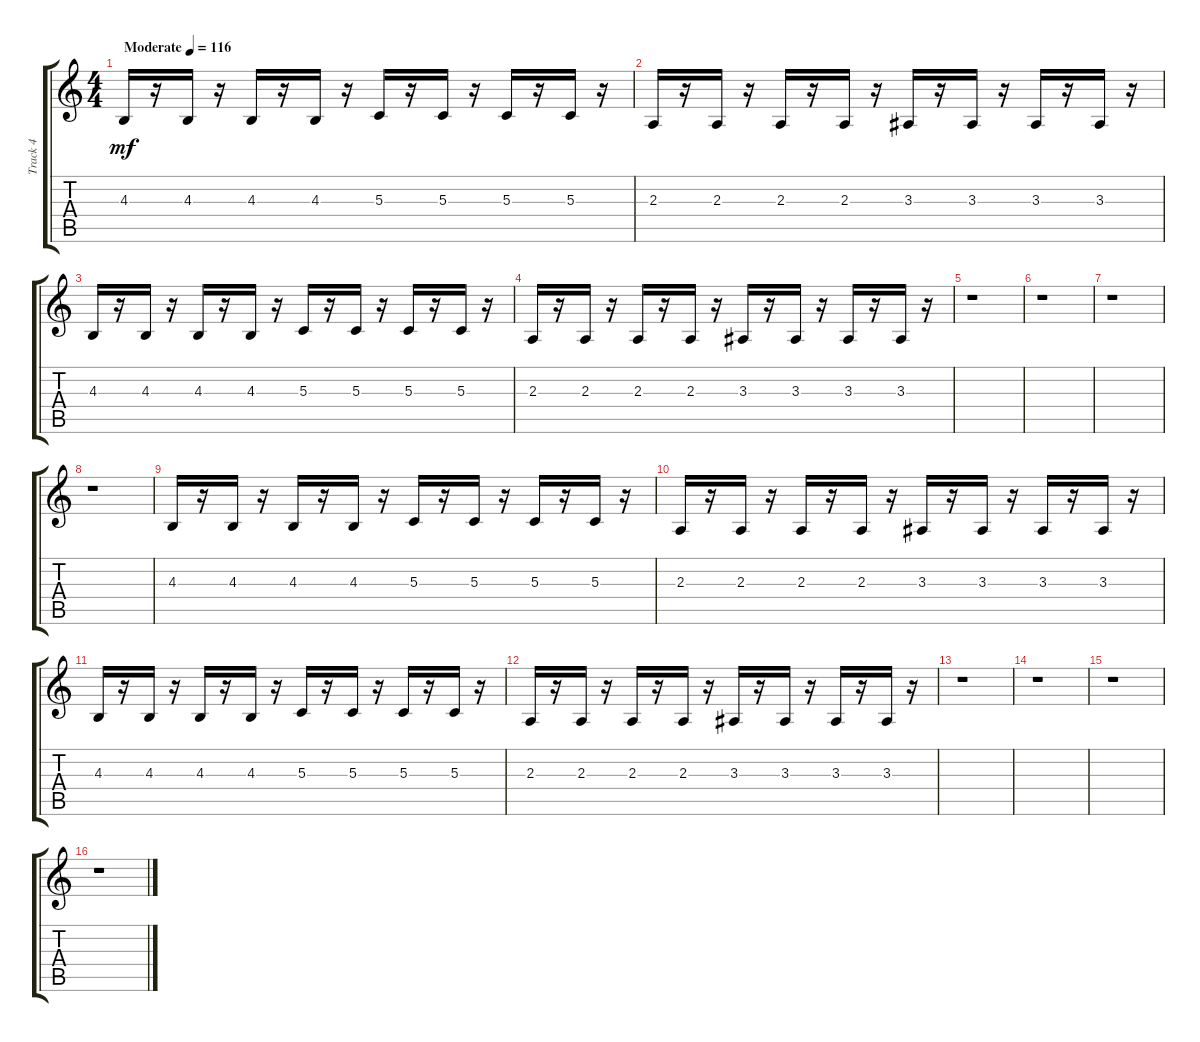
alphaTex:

\track ("Track 4" "Track 4") {instrument stringensemble1}
\staff {score tabs}
\tuning (E4 B3 G3 D3 A2 E2) {hide}
\ts (4 4)
\tempo (116 "Moderate")
\clef g2
\ks c
4.3.16{dy mf instrument stringensemble1} r.16 4.3.16 r.16 4.3.16 r.16 4.3.16 r.16 5.3.16 r.16 5.3.16 r.16 5.3.16 r.16 5.3.16 r.16 |
2.3.16 r.16 2.3.16 r.16 2.3.16 r.16 2.3.16 r.16 3.3.16 r.16 3.3.16 r.16 3.3.16 r.16 3.3.16 r.16 |
4.3.16 r.16 4.3.16 r.16 4.3.16 r.16 4.3.16 r.16 5.3.16 r.16 5.3.16 r.16 5.3.16 r.16 5.3.16 r.16 |
2.3.16 r.16 2.3.16 r.16 2.3.16 r.16 2.3.16 r.16 3.3.16 r.16 3.3.16 r.16 3.3.16 r.16 3.3.16 r.16 |
r.1 |
r.1 |
r.1 |
r.1 |
4.3.16 r.16 4.3.16 r.16 4.3.16 r.16 4.3.16 r.16 5.3.16 r.16 5.3.16 r.16 5.3.16 r.16 5.3.16 r.16 |
2.3.16 r.16 2.3.16 r.16 2.3.16 r.16 2.3.16 r.16 3.3.16 r.16 3.3.16 r.16 3.3.16 r.16 3.3.16 r.16 |
4.3.16 r.16 4.3.16 r.16 4.3.16 r.16 4.3.16 r.16 5.3.16 r.16 5.3.16 r.16 5.3.16 r.16 5.3.16 r.16 |
2.3.16 r.16 2.3.16 r.16 2.3.16 r.16 2.3.16 r.16 3.3.16 r.16 3.3.16 r.16 3.3.16 r.16 3.3.16 r.16 |
r.1 |
r.1 |
r.1 |
r.1
